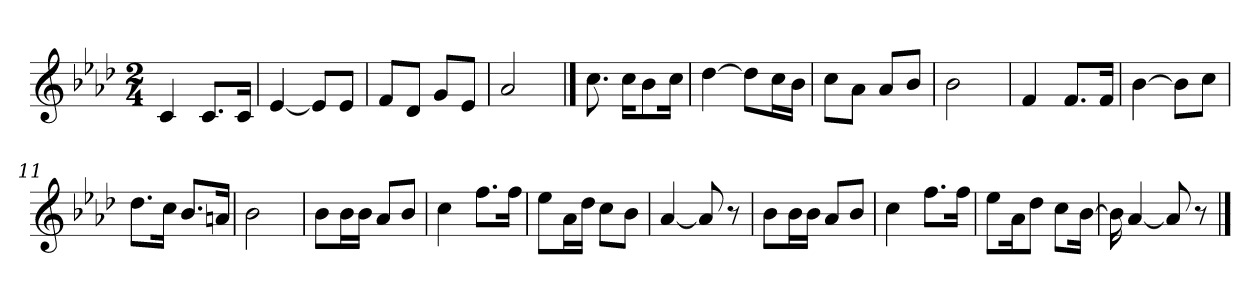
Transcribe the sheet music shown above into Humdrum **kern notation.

**kern
*part1
*staff1
*clefG2
*k[b-e-a-d-]
*A-:
*M2/4
=1
4c
8.c/L
16c/Jk
=2
[4e-
8e-/L]
8e-/J
=3
8f/L
8d-/J
8g/L
8e-/J
=4
2a-
==5
8.cc
16cc\KL
8b-\
16cc\Jk
=6
[4dd-
8dd-\L]
16cc\L
16b-\JJ
=7
8cc\L
8a-\J
8a-/L
8b-/J
=8
2b-
=9
4f
8.f/L
16f/Jk
=10
[4b-
8b-\L]
8cc\J
=11
8.dd-\L
16cc\Jk
8.b-/L
16an/Jk
=12
2b-
=13
8b-\L
16b-\L
16b-\JJ
8a-/L
8b-/J
=14
4cc
8.ff\L
16ff\Jk
=15
8ee-\L
16a-\L
16dd-\JJ
8cc\L
8b-\J
=16
[4a-
8a-]
8r
=17
8b-\L
16b-\L
16b-\JJ
8a-/L
8b-/J
=18
4cc
8.ff\L
16ff\Jk
=19
8ee-\L
16a-\K
8dd-\J
8cc\L
[16b-\Jk
=20
16b-]
[4a-
8a-]
8r
==
*-
